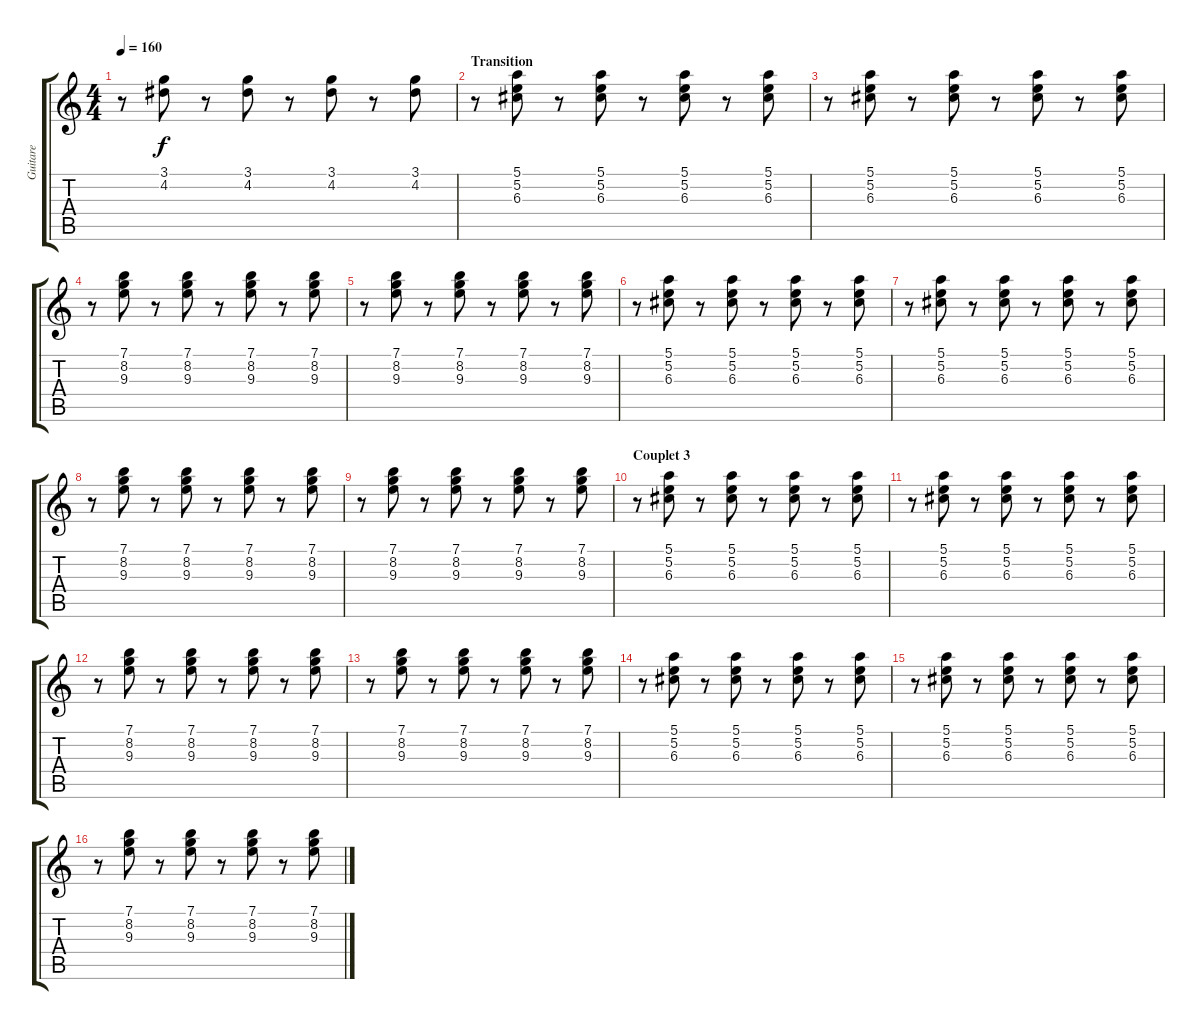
\track ("Guitare" "Guitare") {instrument distortionguitar}
\staff {score tabs}
\tuning (E4 B3 G3 D3 A2 E2) {hide}
\ts (4 4)
\tempo 160
\clef g2
\ks c
r.8{dy f} (3.1 4.2).8 r.8 (3.1 4.2).8 r.8 (3.1 4.2).8 r.8 (3.1 4.2).8 |
\section ("" "Transition")
r.8 (5.1 5.2 6.3).8 r.8 (5.1 5.2 6.3).8 r.8 (5.1 5.2 6.3).8 r.8 (5.1 5.2 6.3).8 |
r.8 (5.1 5.2 6.3).8 r.8 (5.1 5.2 6.3).8 r.8 (5.1 5.2 6.3).8 r.8 (5.1 5.2 6.3).8 |
r.8 (7.1 8.2 9.3).8 r.8 (7.1 8.2 9.3).8 r.8 (7.1 8.2 9.3).8 r.8 (7.1 8.2 9.3).8 |
r.8 (7.1 8.2 9.3).8 r.8 (7.1 8.2 9.3).8 r.8 (7.1 8.2 9.3).8 r.8 (7.1 8.2 9.3).8 |
r.8 (5.1 5.2 6.3).8 r.8 (5.1 5.2 6.3).8 r.8 (5.1 5.2 6.3).8 r.8 (5.1 5.2 6.3).8 |
r.8 (5.1 5.2 6.3).8 r.8 (5.1 5.2 6.3).8 r.8 (5.1 5.2 6.3).8 r.8 (5.1 5.2 6.3).8 |
r.8 (7.1 8.2 9.3).8 r.8 (7.1 8.2 9.3).8 r.8 (7.1 8.2 9.3).8 r.8 (7.1 8.2 9.3).8 |
r.8 (7.1 8.2 9.3).8 r.8 (7.1 8.2 9.3).8 r.8 (7.1 8.2 9.3).8 r.8 (7.1 8.2 9.3).8 |
\section ("" "Couplet 3")
r.8 (5.1 5.2 6.3).8 r.8 (5.1 5.2 6.3).8 r.8 (5.1 5.2 6.3).8 r.8 (5.1 5.2 6.3).8 |
r.8 (5.1 5.2 6.3).8 r.8 (5.1 5.2 6.3).8 r.8 (5.1 5.2 6.3).8 r.8 (5.1 5.2 6.3).8 |
r.8 (7.1 8.2 9.3).8 r.8 (7.1 8.2 9.3).8 r.8 (7.1 8.2 9.3).8 r.8 (7.1 8.2 9.3).8 |
r.8 (7.1 8.2 9.3).8 r.8 (7.1 8.2 9.3).8 r.8 (7.1 8.2 9.3).8 r.8 (7.1 8.2 9.3).8 |
r.8 (5.1 5.2 6.3).8 r.8 (5.1 5.2 6.3).8 r.8 (5.1 5.2 6.3).8 r.8 (5.1 5.2 6.3).8 |
r.8 (5.1 5.2 6.3).8 r.8 (5.1 5.2 6.3).8 r.8 (5.1 5.2 6.3).8 r.8 (5.1 5.2 6.3).8 |
r.8 (7.1 8.2 9.3).8 r.8 (7.1 8.2 9.3).8 r.8 (7.1 8.2 9.3).8 r.8 (7.1 8.2 9.3).8
